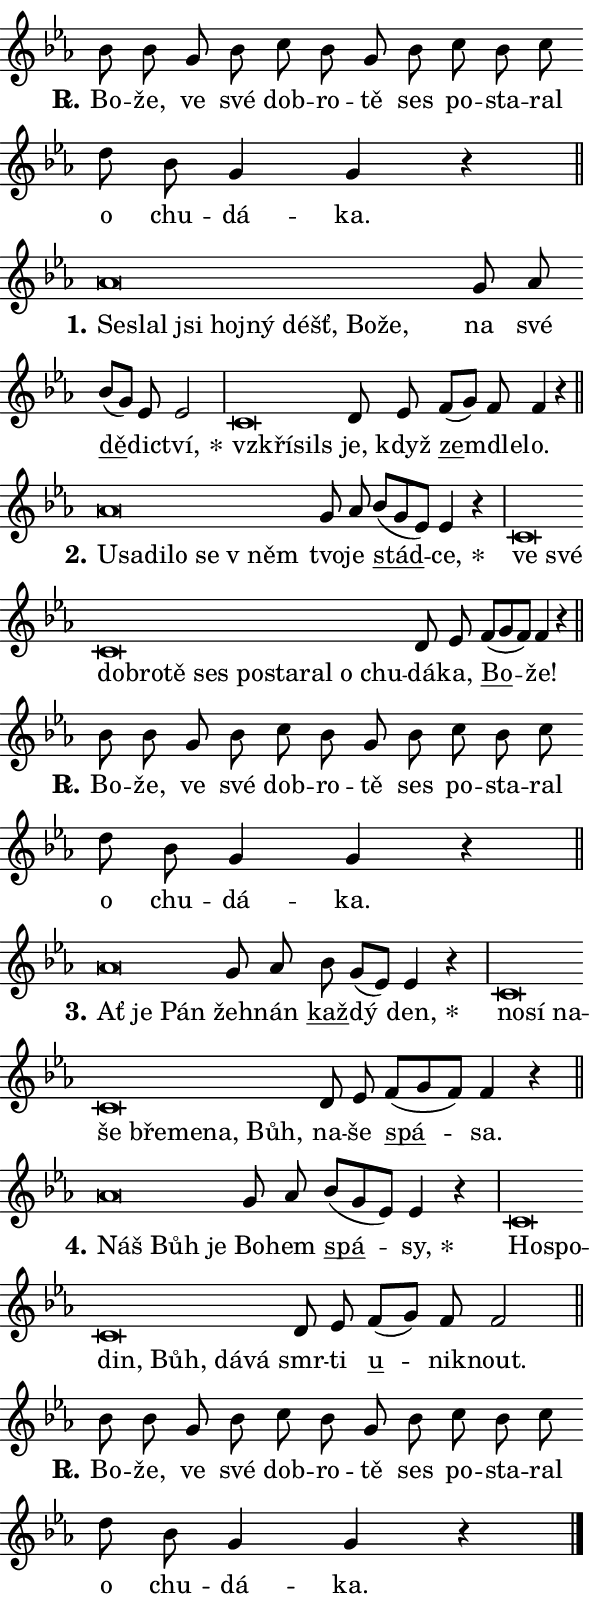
\version "2.24.0"
\header { tagline = "" }
\paper {
  indent = 0\cm
  top-margin = 0\cm
  right-margin = 0.13\cm % to fit lyric hyphens
  bottom-margin = 0\cm
  left-margin = 0\cm
  paper-width = 10\cm
  page-breaking = #ly:one-page-breaking
  system-system-spacing.basic-distance = #11
  score-system-spacing.basic-distance = #11
  ragged-last = ##f
}


%% Author: Thomas Morley
%% https://lists.gnu.org/archive/html/lilypond-user/2020-05/msg00002.html
#(define (line-position grob)
"Returns position of @var[grob} in current system:
   @code{'start}, if at first time-step
   @code{'end}, if at last time-step
   @code{'middle} otherwise
"
  (let* ((col (ly:item-get-column grob))
         (ln (ly:grob-object col 'left-neighbor))
         (rn (ly:grob-object col 'right-neighbor))
         (col-to-check-left (if (ly:grob? ln) ln col))
         (col-to-check-right (if (ly:grob? rn) rn col))
         (break-dir-left
           (and
             (ly:grob-property col-to-check-left 'non-musical #f)
             (ly:item-break-dir col-to-check-left)))
         (break-dir-right
           (and
             (ly:grob-property col-to-check-right 'non-musical #f)
             (ly:item-break-dir col-to-check-right))))
        (cond ((eqv? 1 break-dir-left) 'start)
              ((eqv? -1 break-dir-right) 'end)
              (else 'middle))))

#(define (tranparent-at-line-position vctor)
  (lambda (grob)
  "Relying on @code{line-position} select the relevant enry from @var{vctor}.
Used to determine transparency,"
    (case (line-position grob)
      ((end) (not (vector-ref vctor 0)))
      ((middle) (not (vector-ref vctor 1)))
      ((start) (not (vector-ref vctor 2))))))

noteHeadBreakVisibility =
#(define-music-function (break-visibility)(vector?)
"Makes @code{NoteHead}s transparent relying on @var{break-visibility}"
#{
  \override NoteHead.transparent =
    #(tranparent-at-line-position break-visibility)
#})

#(define delete-ledgers-for-transparent-note-heads
  (lambda (grob)
    "Reads whether a @code{NoteHead} is transparent.
If so this @code{NoteHead} is removed from @code{'note-heads} from
@var{grob}, which is supposed to be @code{LedgerLineSpanner}.
As a result ledgers are not printed for this @code{NoteHead}"
    (let* ((nhds-array (ly:grob-object grob 'note-heads))
           (nhds-list
             (if (ly:grob-array? nhds-array)
                 (ly:grob-array->list nhds-array)
                 '()))
           ;; Relies on the transparent-property being done before
           ;; Staff.LedgerLineSpanner.after-line-breaking is executed.
           ;; This is fragile ...
           (to-keep
             (remove
               (lambda (nhd)
                 (ly:grob-property nhd 'transparent #f))
               nhds-list)))
      ;; TODO find a better method to iterate over grob-arrays, similiar
      ;; to filter/remove etc for lists
      ;; For now rebuilt from scratch
      (set! (ly:grob-object grob 'note-heads)  '())
      (for-each
        (lambda (nhd)
          (ly:pointer-group-interface::add-grob grob 'note-heads nhd))
        to-keep))))

squashNotes = {
  \override NoteHead.X-extent = #'(-0.2 . 0.2)
  \override NoteHead.Y-extent = #'(-0.75 . 0)
  \override NoteHead.stencil =
    #(lambda (grob)
       (let ((pos (ly:grob-property grob 'staff-position)))
         (begin
           (if (< pos -7) (display "ERROR: Lower brevis then expected\n") (display ""))
           (if (<= pos -6) ly:text-interface::print ly:note-head::print))))
}
unSquashNotes = {
  \revert NoteHead.X-extent
  \revert NoteHead.Y-extent
  \revert NoteHead.stencil
}

hideNotes = \noteHeadBreakVisibility #begin-of-line-visible
unHideNotes = \noteHeadBreakVisibility #all-visible

% work-around for resetting accidentals
% https://lilypond.org/doc/v2.23/Documentation/notation/displaying-rhythms#unmetered-music
cadenzaMeasure = {
  \cadenzaOff
  \partial 1024 s1024
  \cadenzaOn
}

#(define-markup-command (accent layout props text) (markup?)
  "Underline accented syllable"
  (interpret-markup layout props
    #{\markup \override #'(offset . 4.3) \underline { #text }#}))

responsum = \markup \concat {
  "R" \hspace #-1.05 \path #0.1 #'((moveto 0 0.07) (lineto 0.9 0.8)) \hspace #0.05 "."
}

spaceSize = #0.6828661417322834 % exact space size for TeX Gyre Schola

\layout {
  \context {
    \Staff
    \remove "Time_signature_engraver"
    \override LedgerLineSpanner.after-line-breaking = #delete-ledgers-for-transparent-note-heads
  }
  \context {
    \Lyrics {
      \override LyricSpace.minimum-distance = \spaceSize
      \override LyricText.font-name = #"TeX Gyre Schola"
      \override LyricText.font-size = 1
      \override StanzaNumber.font-name = #"TeX Gyre Schola Bold"
      \override StanzaNumber.font-size = 1
    }
  }
  \context {
    \Score 
    \override NoteHead.text =
      #(lambda (grob) 
        (let ((pos (ly:grob-property grob 'staff-position)))
          #{\markup {
            \combine
              \halign #-0.55 \raise #(if (= pos -6) 0 0.5) \override #'(thickness . 2) \draw-line #'(3.2 . 0)
              \musicglyph "noteheads.sM1"
          }#}))
  }
}

% magnetic-lyrics.ily
%
%   written by
%     Jean Abou Samra <jean@abou-samra.fr>
%     Werner Lemberg <wl@gnu.org>
%
%   adapted by
%     Jiri Hon <jiri.hon@gmail.com>
%
% Version 2022-Apr-15

% https://www.mail-archive.com/lilypond-user@gnu.org/msg149350.html

#(define (Left_hyphen_pointer_engraver context)
   "Collect syllable-hyphen-syllable occurrences in lyrics and store
them in properties.  This engraver only looks to the left.  For
example, if the lyrics input is @code{foo -- bar}, it does the
following.

@itemize @bullet
@item
Set the @code{text} property of the @code{LyricHyphen} grob between
@q{foo} and @q{bar} to @code{foo}.

@item
Set the @code{left-hyphen} property of the @code{LyricText} grob with
text @q{foo} to the @code{LyricHyphen} grob between @q{foo} and
@q{bar}.
@end itemize

Use this auxiliary engraver in combination with the
@code{lyric-@/text::@/apply-@/magnetic-@/offset!} hook."
   (let ((hyphen #f)
         (text #f))
     (make-engraver
      (acknowledgers
       ((lyric-syllable-interface engraver grob source-engraver)
        (set! text grob)))
      (end-acknowledgers
       ((lyric-hyphen-interface engraver grob source-engraver)
        ;(when (not (grob::has-interface grob 'lyric-space-interface))
          (set! hyphen grob)));)
      ((stop-translation-timestep engraver)
       (when (and text hyphen)
         (ly:grob-set-object! text 'left-hyphen hyphen))
       (set! text #f)
       (set! hyphen #f)))))

#(define (lyric-text::apply-magnetic-offset! grob)
   "If the space between two syllables is less than the value in
property @code{LyricText@/.details@/.squash-threshold}, move the right
syllable to the left so that it gets concatenated with the left
syllable.

Use this function as a hook for
@code{LyricText@/.after-@/line-@/breaking} if the
@code{Left_@/hyphen_@/pointer_@/engraver} is active."
   (let ((hyphen (ly:grob-object grob 'left-hyphen #f)))
     (when hyphen
       (let ((left-text (ly:spanner-bound hyphen LEFT)))
         (when (grob::has-interface left-text 'lyric-syllable-interface)
           (let* ((common (ly:grob-common-refpoint grob left-text X))
                  (this-x-ext (ly:grob-extent grob common X))
                  (left-x-ext
                   (begin
                     ;; Trigger magnetism for left-text.
                     (ly:grob-property left-text 'after-line-breaking)
                     (ly:grob-extent left-text common X)))
                  ;; `delta` is the gap width between two syllables.
                  (delta (- (interval-start this-x-ext)
                            (interval-end left-x-ext)))
                  (details (ly:grob-property grob 'details))
                  (threshold (assoc-get 'squash-threshold details 0.2)))
             (when (< delta threshold)
               (let* (;; We have to manipulate the input text so that
                      ;; ligatures crossing syllable boundaries are not
                      ;; disabled.  For languages based on the Latin
                      ;; script this is essentially a beautification.
                      ;; However, for non-Western scripts it can be a
                      ;; necessity.
                      (lt (ly:grob-property left-text 'text))
                      (rt (ly:grob-property grob 'text))
                      (is-space (grob::has-interface hyphen 'lyric-space-interface))
                      (space (if is-space " " ""))
                      (extra-delta (if is-space spaceSize 0))
                      ;; Append new syllable.
                      (ltrt-space (if (and (string? lt) (string? rt))
                                (string-append lt space rt)
                                (make-concat-markup (list lt space rt))))
                      ;; Right-align `ltrt` to the right side.
                      (ltrt-space-markup (grob-interpret-markup
                               grob
                               (make-translate-markup
                                (cons (interval-length this-x-ext) 0)
                                (make-right-align-markup ltrt-space)))))
                 (begin
                   ;; Don't print `left-text`.
                   (ly:grob-set-property! left-text 'stencil #f)
                   ;; Set text and stencil (which holds all collected
                   ;; syllables so far) and shift it to the left.
                   (ly:grob-set-property! grob 'text ltrt-space)
                   (ly:grob-set-property! grob 'stencil ltrt-space-markup)
                   (ly:grob-translate-axis! grob (- (- delta extra-delta)) X))))))))))


#(define (lyric-hyphen::displace-bounds-first grob)
   ;; Make very sure this callback isn't triggered too early.
   (let ((left (ly:spanner-bound grob LEFT))
         (right (ly:spanner-bound grob RIGHT)))
     (ly:grob-property left 'after-line-breaking)
     (ly:grob-property right 'after-line-breaking)
     (ly:lyric-hyphen::print grob)))

squashThreshold = #0.4

\layout {
  \context {
    \Lyrics
    \consists #Left_hyphen_pointer_engraver
    \override LyricText.after-line-breaking =
      #lyric-text::apply-magnetic-offset!
    \override LyricHyphen.stencil = #lyric-hyphen::displace-bounds-first
    \override LyricText.details.squash-threshold = \squashThreshold
    \override LyricHyphen.minimum-distance = 0
    \override LyricHyphen.minimum-length = \squashThreshold
  }
}

squashText = \override LyricText.details.squash-threshold = 9999
unSquashText = \override LyricText.details.squash-threshold = \squashThreshold

leftText = \override LyricText.self-alignment-X = #LEFT
unLeftText = \revert LyricText.self-alignment-X

starOffset = #(lambda (grob) 
                (let ((x_offset (ly:self-alignment-interface::aligned-on-x-parent grob)))
                  (if (= x_offset 0) 0 (+ x_offset 1.2))))

star = #(define-music-function (syllable)(string?)
"Append star separator at the end of a syllable"
#{
  \once \override LyricText.X-offset = #starOffset
  \lyricmode { \markup {
    #syllable
    \override #'((font-name . "TeX Gyre Schola Bold")) \hspace #0.2 \lower #0.65 \larger "*"
  } }
#})

starAccent = #(define-music-function (syllable)(string?)
"Append star separator at the end of a syllable and make accent"
#{
  \once \override LyricText.X-offset = #starOffset
  \lyricmode { \markup {
    \accent #syllable
    \override #'((font-name . "TeX Gyre Schola Bold")) \hspace #0.2 \lower #0.65 \larger "*"
  } }
#})

breath = #(define-music-function (syllable)(string?)
"Append breathing indicator at the end of a syllable"
#{
  \lyricmode { \markup { #syllable "+" } }
#})

optionalBreath = #(define-music-function (syllable)(string?)
"Append optional breathing indicator at the end of a syllable"
#{
  \lyricmode { \markup { #syllable "(+)" } }
#})


\score {
    <<
        \new Voice = "melody" { \cadenzaOn \key es \major \relative { bes'8 bes g bes c bes g bes \bar "" c bes c \bar "" d bes g4 g r \cadenzaMeasure \bar "||" \break } }
        \new Lyrics \lyricsto "melody" { \lyricmode { \set stanza = \responsum
Bo -- že, ve své dob -- ro -- tě ses po -- sta -- ral o chu -- dá -- ka. } }
    >>
    \layout {}
}

\score {
    <<
        \new Voice = "melody" { \cadenzaOn \key es \major \relative { \squashNotes as'\breve*1/16 \hideNotes \breve*1/16 \bar "" \breve*1/16 \bar "" \breve*1/16 \bar "" \breve*1/16 \bar "" \breve*1/16 \bar "" \breve*1/16 \breve*1/16 \bar "" \unHideNotes \unSquashNotes g8 as \bar "" bes[( g)] es es2 \cadenzaMeasure \bar "|" \squashNotes c\breve*1/16 \hideNotes \breve*1/16 \bar "" \unHideNotes \unSquashNotes d8 es \bar "" f[( g)] f f4 r \cadenzaMeasure \bar "||" \break } }
        \new Lyrics \lyricsto "melody" { \lyricmode { \set stanza = "1."
\leftText Se -- \squashText slal jsi hoj -- ný déšť, Bo -- že, \unLeftText \unSquashText na své \markup \accent dě -- dic -- \star tví, \leftText vzkří -- \squashText sils \unLeftText \unSquashText je, když \markup \accent ze -- mdle -- lo. } }
    >>
    \layout {}
}

\score {
    <<
        \new Voice = "melody" { \cadenzaOn \key es \major \relative { \squashNotes as'\breve*1/16 \hideNotes \breve*1/16 \bar "" \breve*1/16 \bar "" \breve*1/16 \bar "" \breve*1/16 \breve*1/16 \bar "" \unHideNotes \unSquashNotes g8 as \bar "" bes[( g es)] es4 r \cadenzaMeasure \bar "|" \squashNotes c\breve*1/16 \hideNotes \breve*1/16 \bar "" \breve*1/16 \bar "" \breve*1/16 \bar "" \breve*1/16 \bar "" \breve*1/16 \bar "" \breve*1/16 \bar "" \breve*1/16 \bar "" \breve*1/16 \bar "" \breve*1/16 \breve*1/16 \bar "" \unHideNotes \unSquashNotes d8 es \bar "" f[( g f)] f4 r \cadenzaMeasure \bar "||" \break } }
        \new Lyrics \lyricsto "melody" { \lyricmode { \set stanza = "2."
\leftText U -- \squashText sa -- di -- lo se "v něm" \unLeftText \unSquashText tvo -- je \markup \accent stád -- \star ce, \leftText ve \squashText své dob -- ro -- tě ses po -- sta -- ral o chu -- \unLeftText \unSquashText dá -- ka, \markup \accent Bo -- že! } }
    >>
    \layout {}
}

\score {
    <<
        \new Voice = "melody" { \cadenzaOn \key es \major \relative { bes'8 bes g bes c bes g bes \bar "" c bes c \bar "" d bes g4 g r \cadenzaMeasure \bar "||" \break } }
        \new Lyrics \lyricsto "melody" { \lyricmode { \set stanza = \responsum
Bo -- že, ve své dob -- ro -- tě ses po -- sta -- ral o chu -- dá -- ka. } }
    >>
    \layout {}
}

\score {
    <<
        \new Voice = "melody" { \cadenzaOn \key es \major \relative { \squashNotes as'\breve*1/16 \hideNotes \breve*1/16 \breve*1/16 \bar "" \unHideNotes \unSquashNotes g8 as \bar "" bes g[( es)] es4 r \cadenzaMeasure \bar "|" \squashNotes c\breve*1/16 \hideNotes \breve*1/16 \bar "" \breve*1/16 \bar "" \breve*1/16 \bar "" \breve*1/16 \bar "" \breve*1/16 \bar "" \breve*1/16 \breve*1/16 \bar "" \unHideNotes \unSquashNotes d8 es \bar "" f[( g f)] f4 r \cadenzaMeasure \bar "||" \break } }
        \new Lyrics \lyricsto "melody" { \lyricmode { \set stanza = "3."
\leftText Ať \squashText je Pán \unLeftText \unSquashText žeh -- nán \markup \accent kaž -- dý \star den, \leftText no -- \squashText sí na -- še bře -- me -- na, Bůh, \unLeftText \unSquashText na -- še \markup \accent spá -- sa. } }
    >>
    \layout {}
}

\score {
    <<
        \new Voice = "melody" { \cadenzaOn \key es \major \relative { \squashNotes as'\breve*1/16 \hideNotes \breve*1/16 \breve*1/16 \bar "" \unHideNotes \unSquashNotes g8 as \bar "" bes[( g es)] es4 r \cadenzaMeasure \bar "|" \squashNotes c\breve*1/16 \hideNotes \breve*1/16 \bar "" \breve*1/16 \bar "" \breve*1/16 \bar "" \breve*1/16 \breve*1/16 \bar "" \unHideNotes \unSquashNotes d8 es \bar "" f[( g)] f f2 \cadenzaMeasure \bar "||" \break } }
        \new Lyrics \lyricsto "melody" { \lyricmode { \set stanza = "4."
\leftText Náš \squashText Bůh je \unLeftText \unSquashText Bo -- hem \markup \accent spá -- \star sy, \leftText Ho -- \squashText spo -- din, Bůh, dá -- vá \unLeftText \unSquashText smr -- ti \markup \accent u -- nik -- nout. } }
    >>
    \layout {}
}

\score {
    <<
        \new Voice = "melody" { \cadenzaOn \key es \major \relative { bes'8 bes g bes c bes g bes \bar "" c bes c \bar "" d bes g4 g r \cadenzaMeasure \bar "||" \break } \bar "|." }
        \new Lyrics \lyricsto "melody" { \lyricmode { \set stanza = \responsum
Bo -- že, ve své dob -- ro -- tě ses po -- sta -- ral o chu -- dá -- ka. } }
    >>
    \layout {}
}
